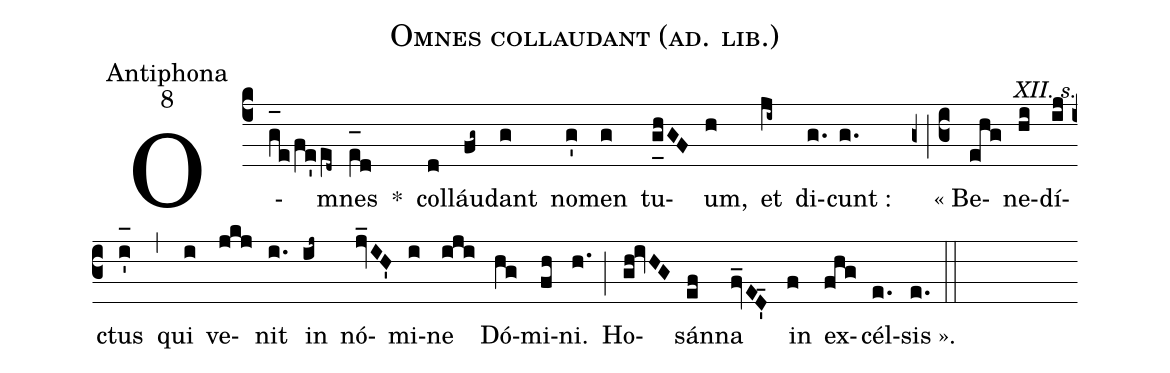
name:Omnes collaudant (ad. lib.);
office-part:Antiphona;
mode:8;
commentary:XII. s.;
%%
(c4) O(g_[oh:h]e/fe'e[ll:1]d~)mnes(e_[oh:h][ll:1]d) *() col(d)láu(fg~)dant(g) no(g')men(g) tu(g_[uh:l]hGF)um,(h) et(ji~) di(g.)cunt :(g.) (z0;c3) « Be(ehg)ne(hi)dí(ij)ctus(i'_[oh:h]) (,) qui(i) ve(jkj)nit(i.) in(ij~) nó(jv_IH')mi(i)ne(iji) Dó(hg)mi(fh)ni.(h.) (;) Ho(gh!ivHG)sán(ef)na(fv_ED'_4) in(f) ex(fhg)cél(e.)sis ».(e.) (::)
